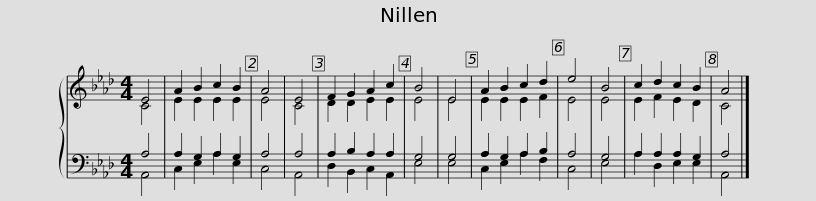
X:1
%%score { ( 1 2 ) | ( 3 4 ) }
L:1/8
M:4/4
I:linebreak $
K:Ab
V:1 treble
V:2 treble
V:3 bass
V:4 bass
V:1
 E4 | A2 B2 c2 B2 | A4 | E4 | F2 G2 A2 c2 | %5
 B4 | E4 | A2 B2 c2 d2 | e4 | B4 |$ %10
 c2 d2 c2 B2 | A4 |] %12
V:2
 C4 | E2 E2 E2 E2 | E4 | C4 | D2 D2 E2 E2 | %5
 E4 | E4 | E2 E2 E2 F2 | E4 | E4 |$ %10
 E2 F2 E2 D2 | C4 |] %12
V:3
 A,4 | A,2 G,2 A,2 G,2 | A,4 | A,4 | A,2 B,2 A,2 A,2 | %5
 G,4 | G,4 | A,2 G,2 A,2 B,2 | A,4 | G,4 |$ %10
 A,2 A,2 A,2 G,2 | A,4 |] %12
V:4
 A,,4 | C,2 E,2 A,2 E,2 | C,4 | A,,4 | D,2 B,,2 C,2 A,,2 | %5
 E,4 | E,4 | C,2 E,2 A,2 F,2 | C,4 | E,4 |$ %10
 A,2 D,2 E,2 E,2 | A,,4 |] %12
